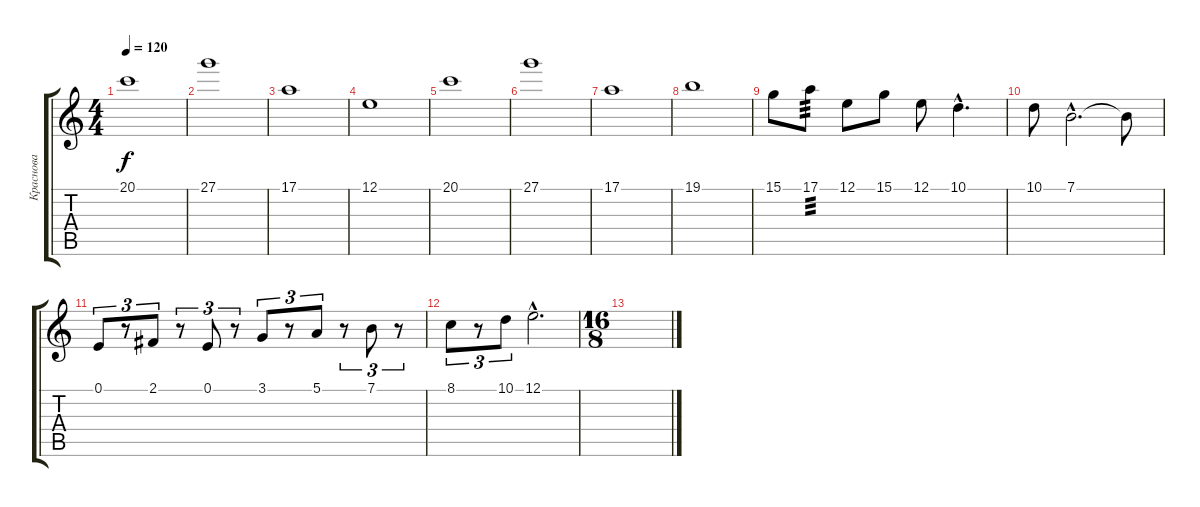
\track ("Краснова" "Краснова") {instrument flute}
\staff {score tabs}
\tuning (E4 B3 G3 D3 A2 E2) {hide}
\ts (4 4)
\tempo 120
\clef g2
\ks c
20.1.1{dy f} |
27.1.1 |
17.1.1 |
12.1.1 |
20.1.1 |
27.1.1 |
17.1.1 |
19.1.1 |
15.1.8 17.1.8{tp 3} 12.1.8 15.1.8 12.1.8 10.1{hac}.4{d} |
10.1.8 7.1{hac}.2{d} 7.1{t}.8 |
0.1.8{tu (3 2)} r.8{tu (3 2)} 2.1.8{tu (3 2)} r.8{tu (3 2)} 0.1.8{tu (3 2)} r.8{tu (3 2)} 3.1.8{tu (3 2)} r.8{tu (3 2)} 5.1.8{tu (3 2)} r.8{tu (3 2)} 7.1.8{tu (3 2)} r.8{tu (3 2)} |
8.1.8{tu (3 2)} r.8{tu (3 2)} 10.1.8{tu (3 2)} 12.1{hac}.2{d} |
\ts (16 8)
